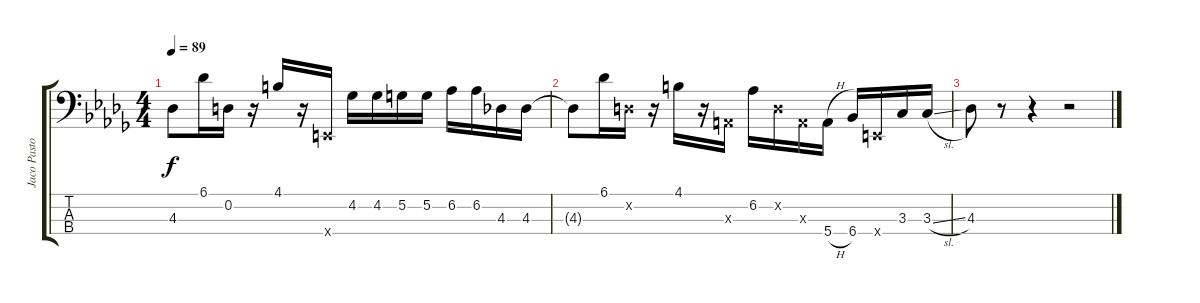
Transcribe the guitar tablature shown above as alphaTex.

\track ("Jaco Pastorius" "Jaco Pasto") {instrument electricbassfinger}
\staff {score tabs}
\tuning (G2 D2 A1 E1) {hide}
\ts (4 4)
\tempo 89
\clef f4
\ks db
4.3{t}.8{dy f} 6.1.16 0.2.16 r.16 4.1.16 r.16 0.4{x}.16 4.2.16 4.2.16 5.2.16 5.2.16 6.2.16 6.2.16 4.3.16 4.3.16 |
4.3{t}.8 6.1.16 0.2{x}.16 r.16 4.1.16 r.16 0.3{x}.16 6.2.16 0.2{x}.16 0.3{x}.16 5.4{h}.16 6.4.16 0.4{x}.16 3.3.16 3.3{sl}.16 |
4.3.8 r.8 r.4 r.2
